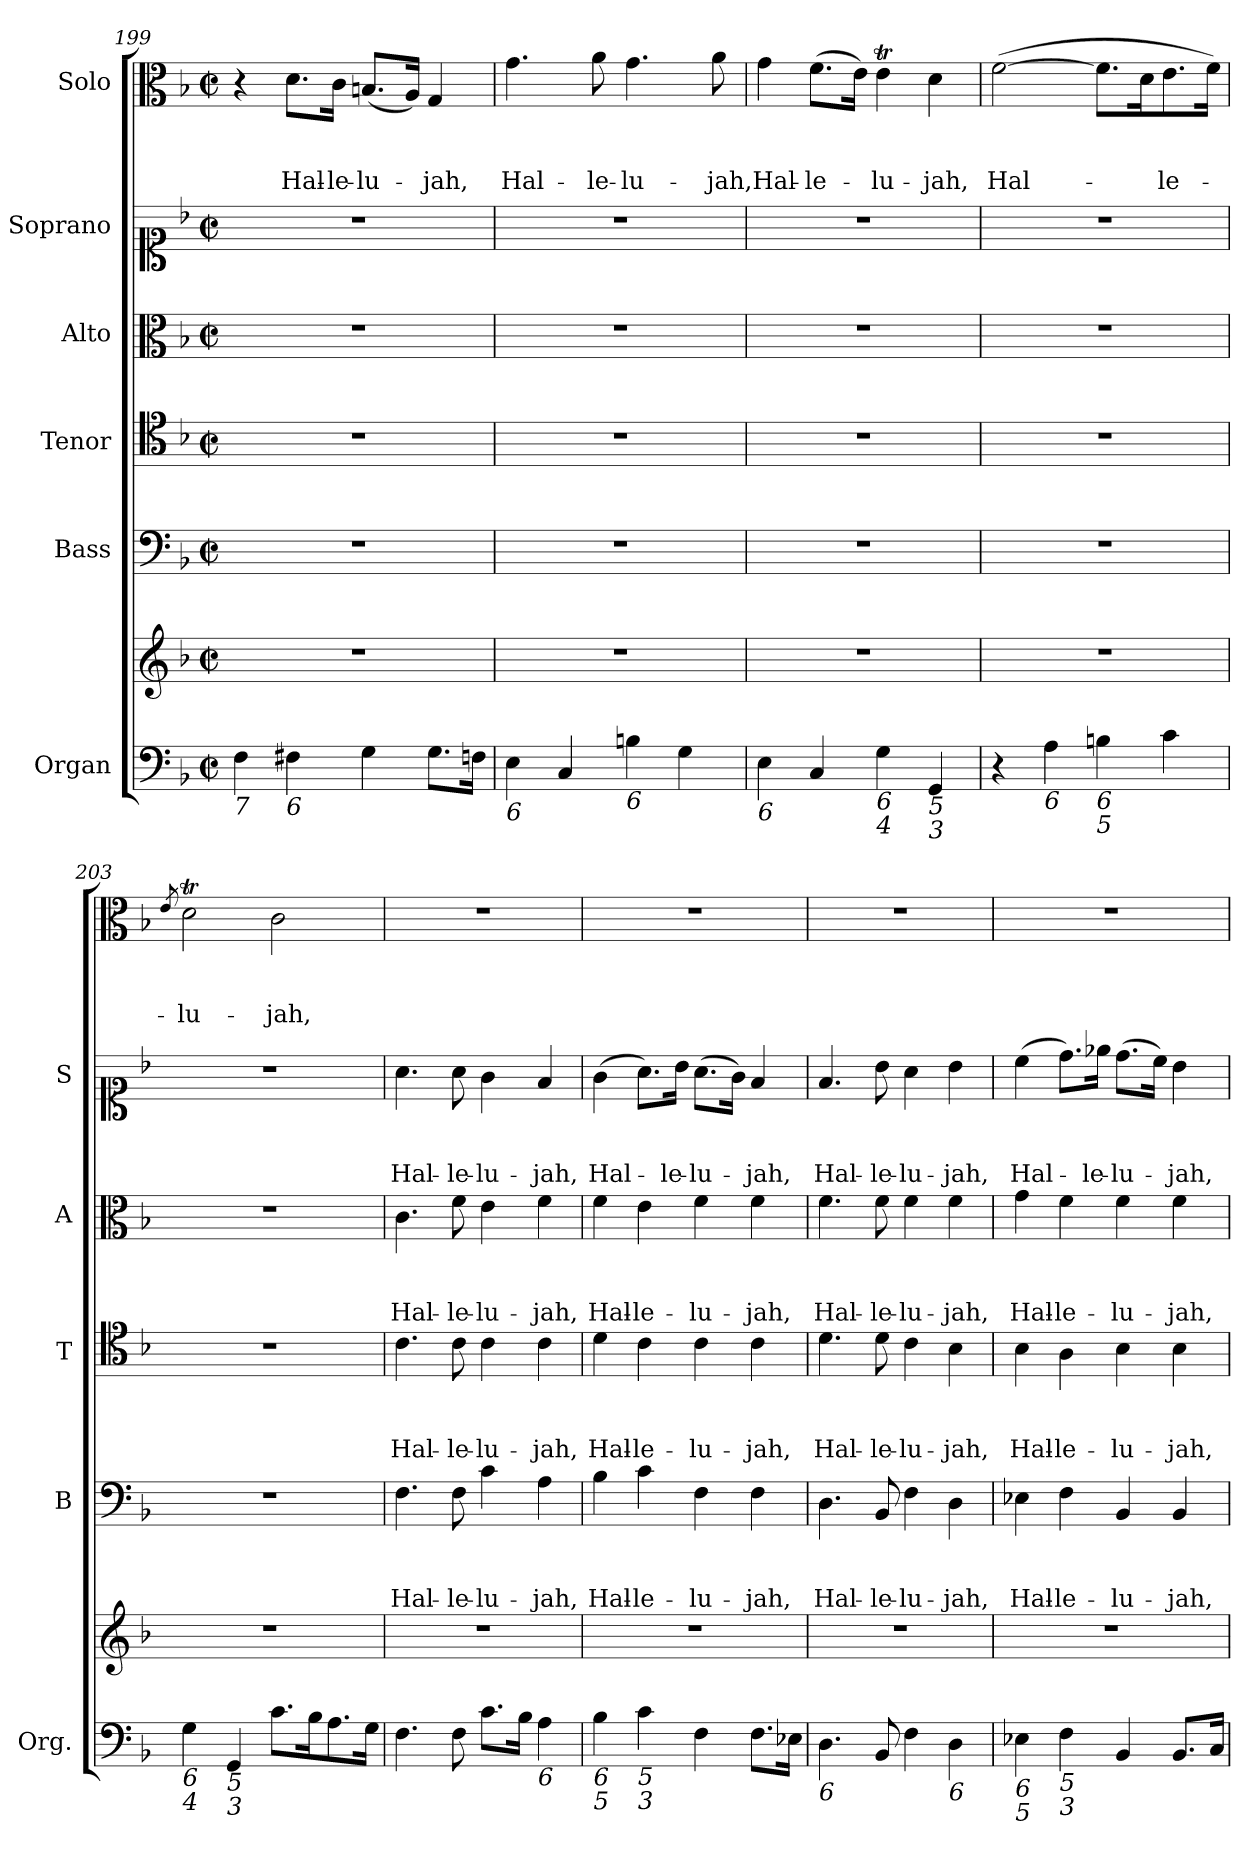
**kern	**kern	**kern	**text	**text	**text	**kern	**text	**text	**text	**kern	**text	**text	**text	**kern	**text	**text	**text	**kern	**text	**text	**text
*part6	*part6	*part5	*part5	*part5	*part5	*part4	*part4	*part4	*part4	*part3	*part3	*part3	*part3	*part2	*part2	*part2	*part2	*part1	*part1	*part1	*part1
*staff7	*staff6	*staff5	*staff5	*staff5	*staff5	*staff4	*staff4	*staff4	*staff4	*staff3	*staff3	*staff3	*staff3	*staff2	*staff2	*staff2	*staff2	*staff1	*staff1	*staff1	*staff1
*I"Organ	*	*I"Bass	*	*	*	*I"Tenor	*	*	*	*I"Alto	*	*	*	*I"Soprano	*	*	*	*I"Solo	*	*	*
*I'Org.	*	*I'B	*	*	*	*I'T	*	*	*	*I'A	*	*	*	*I'S	*	*	*	*	*	*	*
!!LO:LB:g=z
*clefF4	*clefG2	*clefF4	*	*	*	*clefC4	*	*	*	*clefC3	*	*	*	*clefC1	*	*	*	*clefC3	*	*	*
*k[b-]	*k[b-]	*k[b-]	*	*	*	*k[b-]	*	*	*	*k[b-]	*	*	*	*k[b-]	*	*	*	*k[b-]	*	*	*
*d:	*d:	*d:	*	*	*	*d:	*	*	*	*d:	*	*	*	*d:	*	*	*	*d:	*	*	*
*M2/2	*M2/2	*M2/2	*	*	*	*M2/2	*	*	*	*M2/2	*	*	*	*M2/2	*	*	*	*M2/2	*	*	*
*met(c|)	*met(c|)	*met(c|)	*	*	*	*met(c|)	*	*	*	*met(c|)	*	*	*	*met(c|)	*	*	*	*met(c|)	*	*	*
=199	=199	=199	=199	=199	=199	=199	=199	=199	=199	=199	=199	=199	=199	=199	=199	=199	=199	=199	=199	=199	=199
!LO:TX:b:i:t=7	!	!	!	!	!	!	!	!	!	!	!	!	!	!	!	!	!	!	!	!	!
4F\	1r	1r	.	.	.	1r	.	.	.	1r	.	.	.	1r	.	.	.	4r	.	.	.
!LO:TX:b:i:t=6	!	!	!	!	!	!	!	!	!	!	!	!	!	!	!	!	!	!	!	!	!
!	!	!	!	!	!	!	!	!	!	!	!	!	!	!	!	!	!	!	!	!	!LO:LY:b
4F#X\	.	.	.	.	.	.	.	.	.	.	.	.	.	.	.	.	.	8.d\L	.	.	Hal-
!	!	!	!	!	!	!	!	!	!	!	!	!	!	!	!	!	!	!	!	!	!LO:LY:b
.	.	.	.	.	.	.	.	.	.	.	.	.	.	.	.	.	.	16c\Jk	.	.	-le-
!	!	!	!	!	!	!	!	!	!	!	!	!	!	!	!	!	!	!	!	!	!LO:LY:b
4G\	.	.	.	.	.	.	.	.	.	.	.	.	.	.	.	.	.	(<8.Bn/L	.	.	-lu-
.	.	.	.	.	.	.	.	.	.	.	.	.	.	.	.	.	.	16A/Jk)	.	.	.
!	!	!	!	!	!	!	!	!	!	!	!	!	!	!	!	!	!	!	!	!	!LO:LY:b
8.G\L	.	.	.	.	.	.	.	.	.	.	.	.	.	.	.	.	.	4G/	.	.	-jah,
16Fn\Jk	.	.	.	.	.	.	.	.	.	.	.	.	.	.	.	.	.	.	.	.	.
=200	=200	=200	=200	=200	=200	=200	=200	=200	=200	=200	=200	=200	=200	=200	=200	=200	=200	=200	=200	=200	=200
!LO:TX:b:i:t=6	!	!	!	!	!	!	!	!	!	!	!	!	!	!	!	!	!	!	!	!	!
!	!	!	!	!	!	!	!	!	!	!	!	!	!	!	!	!	!	!	!	!	!LO:LY:b
4E\	1r	1r	.	.	.	1r	.	.	.	1r	.	.	.	1r	.	.	.	4.g\	.	.	Hal-
4C/	.	.	.	.	.	.	.	.	.	.	.	.	.	.	.	.	.	.	.	.	.
!	!	!	!	!	!	!	!	!	!	!	!	!	!	!	!	!	!	!	!	!	!LO:LY:b
.	.	.	.	.	.	.	.	.	.	.	.	.	.	.	.	.	.	8a\	.	.	-le-
!LO:TX:b:i:t=6	!	!	!	!	!	!	!	!	!	!	!	!	!	!	!	!	!	!	!	!	!
!	!	!	!	!	!	!	!	!	!	!	!	!	!	!	!	!	!	!	!	!	!LO:LY:b
4Bn\	.	.	.	.	.	.	.	.	.	.	.	.	.	.	.	.	.	4.g\	.	.	-lu-
4G\	.	.	.	.	.	.	.	.	.	.	.	.	.	.	.	.	.	.	.	.	.
!	!	!	!	!	!	!	!	!	!	!	!	!	!	!	!	!	!	!	!	!	!LO:LY:b
.	.	.	.	.	.	.	.	.	.	.	.	.	.	.	.	.	.	8a\	.	.	-jah,
=201	=201	=201	=201	=201	=201	=201	=201	=201	=201	=201	=201	=201	=201	=201	=201	=201	=201	=201	=201	=201	=201
!LO:TX:b:i:t=6	!	!	!	!	!	!	!	!	!	!	!	!	!	!	!	!	!	!	!	!	!
!	!	!	!	!	!	!	!	!	!	!	!	!	!	!	!	!	!	!	!	!	!LO:LY:b
4E\	1r	1r	.	.	.	1r	.	.	.	1r	.	.	.	1r	.	.	.	4g\	.	.	Hal-
!	!	!	!	!	!	!	!	!	!	!	!	!	!	!	!	!	!	!	!	!	!LO:LY:b
4C/	.	.	.	.	.	.	.	.	.	.	.	.	.	.	.	.	.	(>8.f\L	.	.	-le-
.	.	.	.	.	.	.	.	.	.	.	.	.	.	.	.	.	.	16e\Jk)	.	.	.
!LO:TX:b:i:t=6	!	!	!	!	!	!	!	!	!	!	!	!	!	!	!	!	!	!	!	!	!
!LO:TX:b:i:t=4	!	!	!	!	!	!	!	!	!	!	!	!	!	!	!	!	!	!	!	!	!
!	!	!	!	!	!	!	!	!	!	!	!	!	!	!	!	!	!	!	!	!	!LO:LY:b
4G\	.	.	.	.	.	.	.	.	.	.	.	.	.	.	.	.	.	4et\	.	.	-lu-
!LO:TX:b:i:t=5	!	!	!	!	!	!	!	!	!	!	!	!	!	!	!	!	!	!	!	!	!
!LO:TX:b:i:t=3	!	!	!	!	!	!	!	!	!	!	!	!	!	!	!	!	!	!	!	!	!
!	!	!	!	!	!	!	!	!	!	!	!	!	!	!	!	!	!	!	!	!	!LO:LY:b
4GG/	.	.	.	.	.	.	.	.	.	.	.	.	.	.	.	.	.	4d\	.	.	-jah,
=202	=202	=202	=202	=202	=202	=202	=202	=202	=202	=202	=202	=202	=202	=202	=202	=202	=202	=202	=202	=202	=202
!	!	!	!	!	!	!	!	!	!	!	!	!	!	!	!	!	!	!	!	!	!LO:LY:b
4r	1r	1r	.	.	.	1r	.	.	.	1r	.	.	.	1r	.	.	.	(>[2f\	.	.	Hal-
!LO:TX:b:i:t=6	!	!	!	!	!	!	!	!	!	!	!	!	!	!	!	!	!	!	!	!	!
4A\	.	.	.	.	.	.	.	.	.	.	.	.	.	.	.	.	.	.	.	.	.
!LO:TX:b:i:t=6	!	!	!	!	!	!	!	!	!	!	!	!	!	!	!	!	!	!	!	!	!
!LO:TX:b:i:t=5	!	!	!	!	!	!	!	!	!	!	!	!	!	!	!	!	!	!	!	!	!
4Bn\	.	.	.	.	.	.	.	.	.	.	.	.	.	.	.	.	.	8.f\L]	.	.	.
.	.	.	.	.	.	.	.	.	.	.	.	.	.	.	.	.	.	16d\k	.	.	.
!	!	!	!	!	!	!	!	!	!	!	!	!	!	!	!	!	!	!	!	!	!LO:LY:b
4c\	.	.	.	.	.	.	.	.	.	.	.	.	.	.	.	.	.	8.e\	.	.	-le-
.	.	.	.	.	.	.	.	.	.	.	.	.	.	.	.	.	.	16f\Jk)	.	.	.
=203	=203	=203	=203	=203	=203	=203	=203	=203	=203	=203	=203	=203	=203	=203	=203	=203	=203	=203	=203	=203	=203
.	.	.	.	.	.	.	.	.	.	.	.	.	.	.	.	.	.	8qe/	.	.	.
!LO:TX:b:i:t=6	!	!	!	!	!	!	!	!	!	!	!	!	!	!	!	!	!	!	!	!	!
!LO:TX:b:i:t=4	!	!	!	!	!	!	!	!	!	!	!	!	!	!	!	!	!	!	!	!	!
!	!	!	!	!	!	!	!	!	!	!	!	!	!	!	!	!	!	!	!	!	!LO:LY:b
4G\	1r	1r	.	.	.	1r	.	.	.	1r	.	.	.	1r	.	.	.	2dT\	.	.	-lu-
!LO:TX:b:i:t=5	!	!	!	!	!	!	!	!	!	!	!	!	!	!	!	!	!	!	!	!	!
!LO:TX:b:i:t=3	!	!	!	!	!	!	!	!	!	!	!	!	!	!	!	!	!	!	!	!	!
4GG/	.	.	.	.	.	.	.	.	.	.	.	.	.	.	.	.	.	.	.	.	.
!	!	!	!	!	!	!	!	!	!	!	!	!	!	!	!	!	!	!	!	!	!LO:LY:b
8.c\L	.	.	.	.	.	.	.	.	.	.	.	.	.	.	.	.	.	2c\	.	.	-jah,
16B-\k	.	.	.	.	.	.	.	.	.	.	.	.	.	.	.	.	.	.	.	.	.
8.A\	.	.	.	.	.	.	.	.	.	.	.	.	.	.	.	.	.	.	.	.	.
16G\Jk	.	.	.	.	.	.	.	.	.	.	.	.	.	.	.	.	.	.	.	.	.
!!LO:LB:g=z
=204	=204	=204	=204	=204	=204	=204	=204	=204	=204	=204	=204	=204	=204	=204	=204	=204	=204	=204	=204	=204	=204
!	!	!	!	!	!LO:LY:b	!	!	!	!LO:LY:b	!	!	!	!LO:LY:b	!	!	!	!LO:LY:b	!	!	!	!
4.F\	1r	4.F\	.	.	Hal-	4.c\	.	.	Hal-	4.c\	.	.	Hal-	4.a\	.	.	Hal-	1r	.	.	.
!	!	!	!	!	!LO:LY:b	!	!	!	!LO:LY:b	!	!	!	!LO:LY:b	!	!	!	!LO:LY:b	!	!	!	!
8F\	.	8F\	.	.	-le-	8c\	.	.	-le-	8f\	.	.	-le-	8a\	.	.	-le-	.	.	.	.
!	!	!	!	!	!LO:LY:b	!	!	!	!LO:LY:b	!	!	!	!LO:LY:b	!	!	!	!LO:LY:b	!	!	!	!
8.c\L	.	4c\	.	.	-lu-	4c\	.	.	-lu-	4e\	.	.	-lu-	4g\	.	.	-lu-	.	.	.	.
16B-\Jk	.	.	.	.	.	.	.	.	.	.	.	.	.	.	.	.	.	.	.	.	.
!LO:TX:b:i:t=6	!	!	!	!	!	!	!	!	!	!	!	!	!	!	!	!	!	!	!	!	!
!	!	!	!	!	!LO:LY:b	!	!	!	!LO:LY:b	!	!	!	!LO:LY:b	!	!	!	!LO:LY:b	!	!	!	!
4A\	.	4A\	.	.	-jah,	4c\	.	.	-jah,	4f\	.	.	-jah,	4f/	.	.	-jah,	.	.	.	.
=205	=205	=205	=205	=205	=205	=205	=205	=205	=205	=205	=205	=205	=205	=205	=205	=205	=205	=205	=205	=205	=205
!LO:TX:b:i:t=6	!	!	!	!	!	!	!	!	!	!	!	!	!	!	!	!	!	!	!	!	!
!LO:TX:b:i:t=5	!	!	!	!	!	!	!	!	!	!	!	!	!	!	!	!	!	!	!	!	!
!	!	!	!	!	!LO:LY:b	!	!	!	!LO:LY:b	!	!	!	!LO:LY:b	!	!	!	!LO:LY:b	!	!	!	!
4B-\	1r	4B-\	.	.	Hal-	4d\	.	.	Hal-	4f\	.	.	Hal-	(>4g\	.	.	Hal-	1r	.	.	.
!LO:TX:b:i:t=5	!	!	!	!	!	!	!	!	!	!	!	!	!	!	!	!	!	!	!	!	!
!LO:TX:b:i:t=3	!	!	!	!	!	!	!	!	!	!	!	!	!	!	!	!	!	!	!	!	!
!	!	!	!	!	!LO:LY:b	!	!	!	!LO:LY:b	!	!	!	!LO:LY:b	!	!	!	!	!	!	!	!
4c\	.	4c\	.	.	-le-	4c\	.	.	-le-	4e\	.	.	-le-	8.a\L)	.	.	.	.	.	.	.
!	!	!	!	!	!	!	!	!	!	!	!	!	!	!	!	!	!LO:LY:b	!	!	!	!
.	.	.	.	.	.	.	.	.	.	.	.	.	.	16b-\Jk	.	.	-le-	.	.	.	.
!	!	!	!	!	!LO:LY:b	!	!	!	!LO:LY:b	!	!	!	!LO:LY:b	!	!	!	!LO:LY:b	!	!	!	!
4F\	.	4F\	.	.	-lu-	4c\	.	.	-lu-	4f\	.	.	-lu-	(>8.a\L	.	.	-lu-	.	.	.	.
.	.	.	.	.	.	.	.	.	.	.	.	.	.	16g\Jk)	.	.	.	.	.	.	.
!	!	!	!	!	!LO:LY:b	!	!	!	!LO:LY:b	!	!	!	!LO:LY:b	!	!	!	!LO:LY:b	!	!	!	!
8.F\L	.	4F\	.	.	-jah,	4c\	.	.	-jah,	4f\	.	.	-jah,	4f/	.	.	-jah,	.	.	.	.
16E-X\Jk	.	.	.	.	.	.	.	.	.	.	.	.	.	.	.	.	.	.	.	.	.
=206	=206	=206	=206	=206	=206	=206	=206	=206	=206	=206	=206	=206	=206	=206	=206	=206	=206	=206	=206	=206	=206
!LO:TX:b:i:t=6	!	!	!	!	!	!	!	!	!	!	!	!	!	!	!	!	!	!	!	!	!
!	!	!	!	!	!LO:LY:b	!	!	!	!LO:LY:b	!	!	!	!LO:LY:b	!	!	!	!LO:LY:b	!	!	!	!
4.D\	1r	4.D\	.	.	Hal-	4.d\	.	.	Hal-	4.f\	.	.	Hal-	4.f/	.	.	Hal-	1r	.	.	.
!	!	!	!	!	!LO:LY:b	!	!	!	!LO:LY:b	!	!	!	!LO:LY:b	!	!	!	!LO:LY:b	!	!	!	!
8BB-/	.	8BB-/	.	.	-le-	8d\	.	.	-le-	8f\	.	.	-le-	8b-\	.	.	-le-	.	.	.	.
!	!	!	!	!	!LO:LY:b	!	!	!	!LO:LY:b	!	!	!	!LO:LY:b	!	!	!	!LO:LY:b	!	!	!	!
4F\	.	4F\	.	.	-lu-	4c\	.	.	-lu-	4f\	.	.	-lu-	4a\	.	.	-lu-	.	.	.	.
!LO:TX:b:i:t=6	!	!	!	!	!	!	!	!	!	!	!	!	!	!	!	!	!	!	!	!	!
!	!	!	!	!	!LO:LY:b	!	!	!	!LO:LY:b	!	!	!	!LO:LY:b	!	!	!	!LO:LY:b	!	!	!	!
4D\	.	4D\	.	.	-jah,	4B-\	.	.	-jah,	4f\	.	.	-jah,	4b-\	.	.	-jah,	.	.	.	.
=207	=207	=207	=207	=207	=207	=207	=207	=207	=207	=207	=207	=207	=207	=207	=207	=207	=207	=207	=207	=207	=207
!LO:TX:b:i:t=6	!	!	!	!	!	!	!	!	!	!	!	!	!	!	!	!	!	!	!	!	!
!LO:TX:b:i:t=5	!	!	!	!	!	!	!	!	!	!	!	!	!	!	!	!	!	!	!	!	!
!	!	!	!	!	!LO:LY:b	!	!	!	!LO:LY:b	!	!	!	!LO:LY:b	!	!	!	!LO:LY:b	!	!	!	!
4E-X\	1r	4E-X\	.	.	Hal-	4B-\	.	.	Hal-	4g\	.	.	Hal-	(>4cc\	.	.	Hal-	1r	.	.	.
!LO:TX:b:i:t=5	!	!	!	!	!	!	!	!	!	!	!	!	!	!	!	!	!	!	!	!	!
!LO:TX:b:i:t=3	!	!	!	!	!	!	!	!	!	!	!	!	!	!	!	!	!	!	!	!	!
!	!	!	!	!	!LO:LY:b	!	!	!	!LO:LY:b	!	!	!	!LO:LY:b	!	!	!	!	!	!	!	!
4F\	.	4F\	.	.	-le-	4A\	.	.	-le-	4f\	.	.	-le-	8.dd\L)	.	.	.	.	.	.	.
!	!	!	!	!	!	!	!	!	!	!	!	!	!	!	!	!	!LO:LY:b	!	!	!	!
.	.	.	.	.	.	.	.	.	.	.	.	.	.	16ee-X\Jk	.	.	-le-	.	.	.	.
!	!	!	!	!	!LO:LY:b	!	!	!	!LO:LY:b	!	!	!	!LO:LY:b	!	!	!	!LO:LY:b	!	!	!	!
4BB-/	.	4BB-/	.	.	-lu-	4B-\	.	.	-lu-	4f\	.	.	-lu-	(>8.dd\L	.	.	-lu-	.	.	.	.
.	.	.	.	.	.	.	.	.	.	.	.	.	.	16cc\Jk)	.	.	.	.	.	.	.
!	!	!	!	!	!LO:LY:b	!	!	!	!LO:LY:b	!	!	!	!LO:LY:b	!	!	!	!LO:LY:b	!	!	!	!
8.BB-/L	.	4BB-/	.	.	-jah,	4B-\	.	.	-jah,	4f\	.	.	-jah,	4b-\	.	.	-jah,	.	.	.	.
16C/Jk	.	.	.	.	.	.	.	.	.	.	.	.	.	.	.	.	.	.	.	.	.
=	=	=	=	=	=	=	=	=	=	=	=	=	=	=	=	=	=	=	=	=	=
*-	*-	*-	*-	*-	*-	*-	*-	*-	*-	*-	*-	*-	*-	*-	*-	*-	*-	*-	*-	*-	*-
